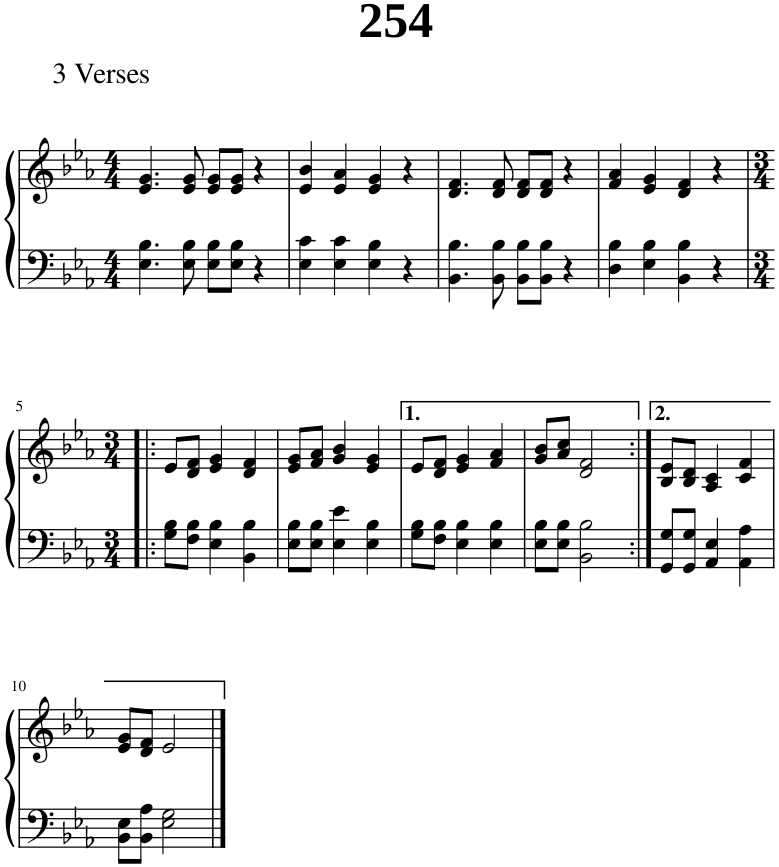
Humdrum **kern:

**kern	**kern
*part1	*part1
*staff2	*staff1
*I"Piano	*
*I'Pno.	*
*clefF4	*clefG2
*k[b-e-a-]	*k[b-e-a-]
*M4/4	*M4/4
=1	=1
4.E-\ 4.B-\	4.e-/ 4.g/
8E-\ 8B-\	8e-/ 8g/
8E-\ 8B-\L	8e-/ 8g/L
8E-\ 8B-\J	8e-/ 8g/J
4r	4r
=2	=2
4E-\ 4c\	4e-/ 4b-/
4E-\ 4c\	4e-/ 4a-/
4E-\ 4B-\	4e-/ 4g/
4r	4r
=3	=3
4.BB-\ 4.B-\	4.d/ 4.f/
8BB-\ 8B-\	8d/ 8f/
8BB-\ 8B-\L	8d/ 8f/L
8BB-\ 8B-\J	8d/ 8f/J
4r	4r
=4	=4
4D\ 4B-\	4f/ 4a-/
4E-\ 4B-\	4e-/ 4g/
4BB-\ 4B-\	4d/ 4f/
4r	4r
!!LO:LB:g=z
=5!|:	=5!|:
*M3/4	*M3/4
8G\ 8B-\L	8e-/L
8F\ 8B-\J	8d/ 8f/J
4E-\ 4B-\	4e-/ 4g/
4BB-\ 4B-\	4d/ 4f/
=6	=6
8E-\ 8B-\L	8e-/ 8g/L
8E-\ 8B-\J	8f/ 8a-/J
4E-\ 4e-\	4g/ 4b-/
4E-\ 4B-\	4e-/ 4g/
=7	=7
8G\ 8B-\L	8e-/L
8F\ 8B-\J	8d/ 8f/J
4E-\ 4B-\	4e-/ 4g/
4E-\ 4B-\	4f/ 4a-/
=8	=8
8E-\ 8B-\L	8g/ 8b-/L
8E-\ 8B-\J	8a-/ 8cc/J
2BB-\ 2B-\	2d/ 2f/
=9:|!	=9:|!
8GG/ 8G/L	8B-/ 8e-/L
8GG/ 8G/J	8B-/ 8d/J
4AA-/ 4E-/	4A-/ 4c/
4AA-\ 4A-\	4c/ 4f/
!!LO:LB:g=z
=10	=10
8BB-\ 8E-\L	8e-/ 8g/L
8BB-\ 8A-\J	8d/ 8f/J
2E-\ 2G\	2e-/
==	==
*-	*-
